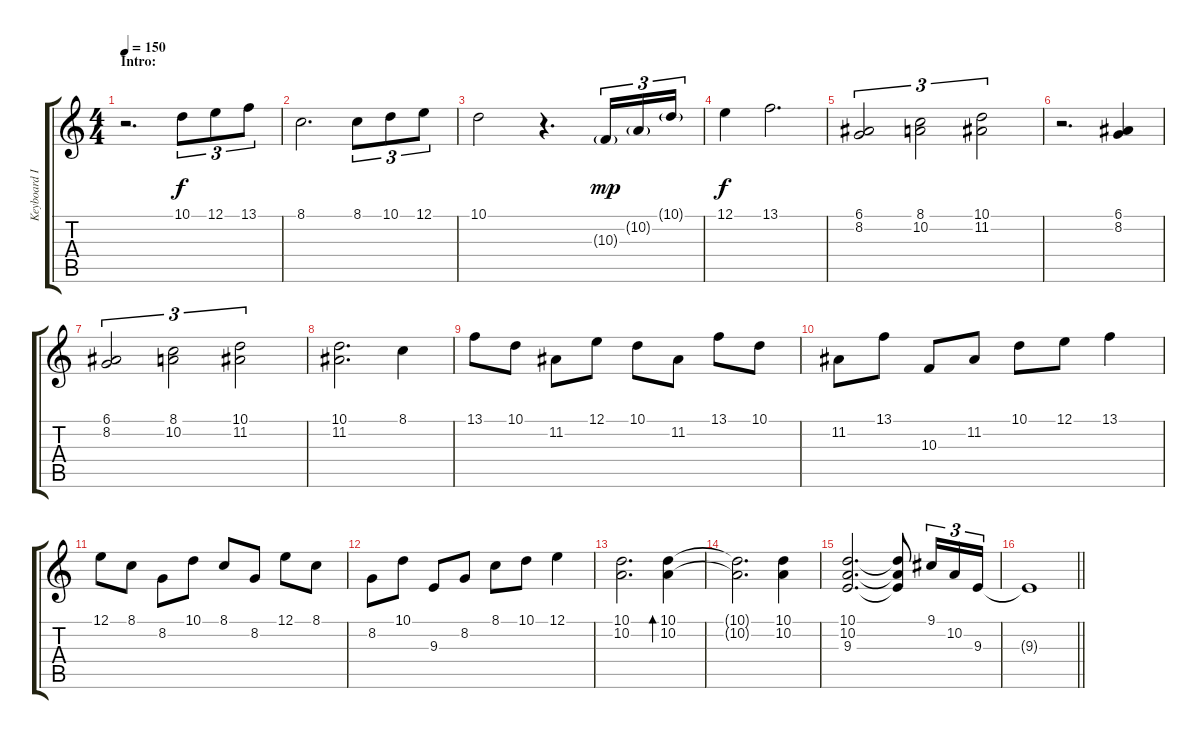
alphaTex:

\track ("Keyboard II " "Keyboard I") {instrument acousticgrandpiano}
\staff {score tabs}
\tuning (E4 B3 G3 D3 A2 E2) {hide}
\ts (4 4)
\section ("" "Intro:")
\tempo 150
\clef g2
\ks c
r.2{d dy f instrument acousticgrandpiano} 10.1.8{tu (3 2)} 12.1.8{tu (3 2)} 13.1.8{tu (3 2)} |
8.1.2{d} 8.1.8{tu (3 2)} 10.1.8{tu (3 2)} 12.1.8{tu (3 2)} |
10.1.2 r.4{d} 10.3{g}.16{tu (3 2) dy mp} 10.2{g}.16{tu (3 2)} 10.1{g}.16{tu (3 2)} |
12.1.4{dy f} 13.1.2{d} |
(6.1 8.2).2{tu (3 2)} (8.1 10.2).2{tu (3 2)} (10.1 11.2).2{tu (3 2)} |
r.2{d} (6.1 8.2).4 |
(6.1 8.2).2{tu (3 2)} (8.1 10.2).2{tu (3 2)} (10.1 11.2).2{tu (3 2)} |
(10.1 11.2).2{d} 8.1.4 |
13.1.8 10.1.8 11.2.8 12.1.8 10.1.8 11.2.8 13.1.8 10.1.8 |
11.2.8 13.1.8 10.3.8 11.2.8 10.1.8 12.1.8 13.1.4 |
12.1.8 8.1.8 8.2.8 10.1.8 8.1.8 8.2.8 12.1.8 8.1.8 |
8.2.8 10.1.8 9.3.8 8.2.8 8.1.8 10.1.8 12.1.4 |
(10.1 10.2).2{d} (10.1 10.2).4{bd 480} |
(10.1{t} 10.2{t}).2{d} (10.1 10.2).4 |
(10.1 10.2 9.3).2{d} (10.1{t} 10.2{t} 9.3{t}).8 9.1.16{tu (3 2)} 10.2.16{tu (3 2)} 9.3.16{tu (3 2)} |
\barLineRight lightlight
9.3{t}.1
